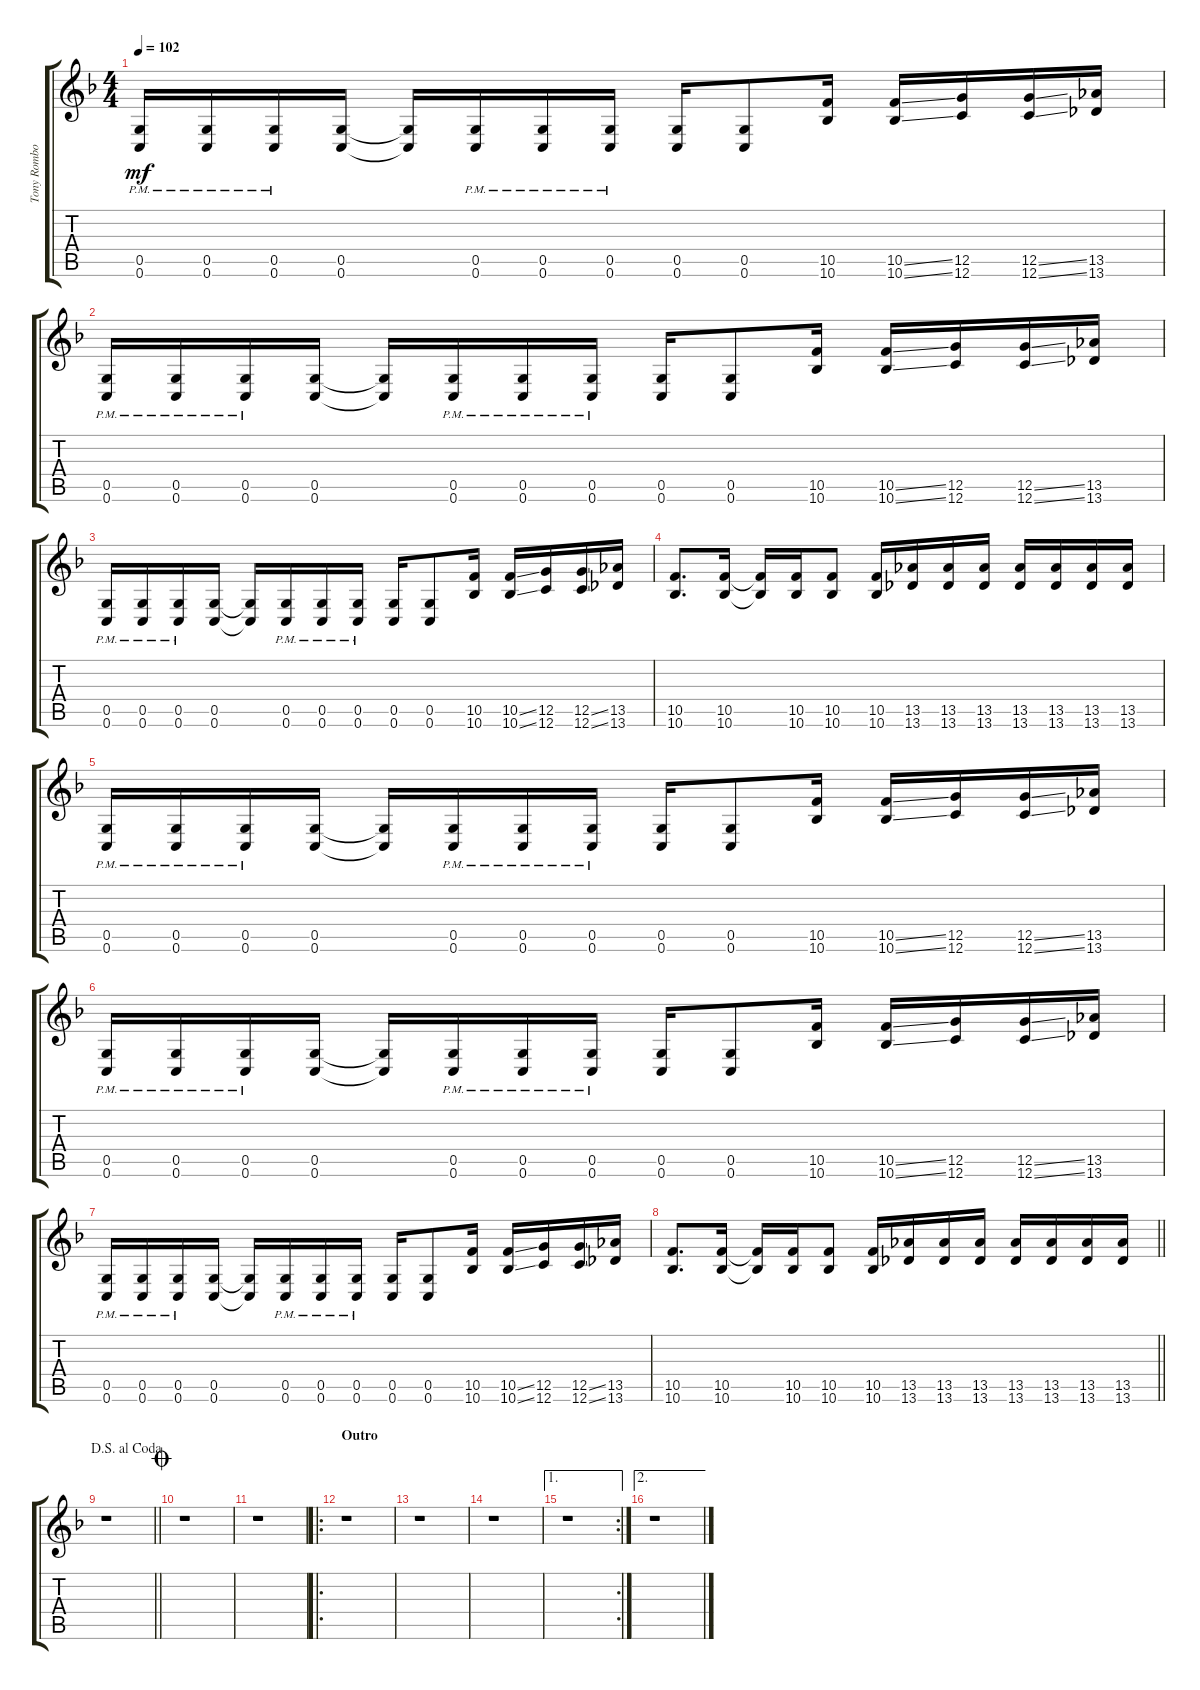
\track ("Tony Rombola" "Tony Rombo") {instrument distortionguitar}
\staff {score tabs}
\tuning (D4 A3 F3 C3 G2 C2) {hide}
\ts (4 4)
\tempo 102
\clef g2
\ks f
(0.5{pm} 0.6{pm}).16{dy mf} (0.5{pm} 0.6{pm}).16 (0.5{pm} 0.6{pm}).16 (0.5 0.6).16 (0.5{t} 0.6{t}).16 (0.5{pm} 0.6{pm}).16 (0.5{pm} 0.6{pm}).16 (0.5{pm} 0.6{pm}).16 (0.5 0.6).16 (0.5 0.6).8 (10.5 10.6).16 (10.5{ss} 10.6{ss}).16 (12.5 12.6).16 (12.5{ss} 12.6{ss}).16 (13.5 13.6).16 |
(0.5{pm} 0.6{pm}).16 (0.5{pm} 0.6{pm}).16 (0.5{pm} 0.6{pm}).16 (0.5 0.6).16 (0.5{t} 0.6{t}).16 (0.5{pm} 0.6{pm}).16 (0.5{pm} 0.6{pm}).16 (0.5{pm} 0.6{pm}).16 (0.5 0.6).16 (0.5 0.6).8 (10.5 10.6).16 (10.5{ss} 10.6{ss}).16 (12.5 12.6).16 (12.5{ss} 12.6{ss}).16 (13.5 13.6).16 |
(0.5{pm} 0.6{pm}).16 (0.5{pm} 0.6{pm}).16 (0.5{pm} 0.6{pm}).16 (0.5 0.6).16 (0.5{t} 0.6{t}).16 (0.5{pm} 0.6{pm}).16 (0.5{pm} 0.6{pm}).16 (0.5{pm} 0.6{pm}).16 (0.5 0.6).16 (0.5 0.6).8 (10.5 10.6).16 (10.5{ss} 10.6{ss}).16 (12.5 12.6).16 (12.5{ss} 12.6{ss}).16 (13.5 13.6).16 |
(10.5 10.6).8{d} (10.5 10.6).16 (10.5{t} 10.6{t}).16 (10.5 10.6).16 (10.5 10.6).8 (10.5 10.6).16 (13.5 13.6).16 (13.5 13.6).16 (13.5 13.6).16 (13.5 13.6).16 (13.5 13.6).16 (13.5 13.6).16 (13.5 13.6).16 |
(0.5{pm} 0.6{pm}).16 (0.5{pm} 0.6{pm}).16 (0.5{pm} 0.6{pm}).16 (0.5 0.6).16 (0.5{t} 0.6{t}).16 (0.5{pm} 0.6{pm}).16 (0.5{pm} 0.6{pm}).16 (0.5{pm} 0.6{pm}).16 (0.5 0.6).16 (0.5 0.6).8 (10.5 10.6).16 (10.5{ss} 10.6{ss}).16 (12.5 12.6).16 (12.5{ss} 12.6{ss}).16 (13.5 13.6).16 |
(0.5{pm} 0.6{pm}).16 (0.5{pm} 0.6{pm}).16 (0.5{pm} 0.6{pm}).16 (0.5 0.6).16 (0.5{t} 0.6{t}).16 (0.5{pm} 0.6{pm}).16 (0.5{pm} 0.6{pm}).16 (0.5{pm} 0.6{pm}).16 (0.5 0.6).16 (0.5 0.6).8 (10.5 10.6).16 (10.5{ss} 10.6{ss}).16 (12.5 12.6).16 (12.5{ss} 12.6{ss}).16 (13.5 13.6).16 |
(0.5{pm} 0.6{pm}).16 (0.5{pm} 0.6{pm}).16 (0.5{pm} 0.6{pm}).16 (0.5 0.6).16 (0.5{t} 0.6{t}).16 (0.5{pm} 0.6{pm}).16 (0.5{pm} 0.6{pm}).16 (0.5{pm} 0.6{pm}).16 (0.5 0.6).16 (0.5 0.6).8 (10.5 10.6).16 (10.5{ss} 10.6{ss}).16 (12.5 12.6).16 (12.5{ss} 12.6{ss}).16 (13.5 13.6).16 |
\barLineRight lightlight
(10.5 10.6).8{d} (10.5 10.6).16 (10.5{t} 10.6{t}).16 (10.5 10.6).16 (10.5 10.6).8 (10.5 10.6).16 (13.5 13.6).16 (13.5 13.6).16 (13.5 13.6).16 (13.5 13.6).16 (13.5 13.6).16 (13.5 13.6).16 (13.5 13.6).16 |
\jump dalsegnoalcoda
\barLineRight lightlight
r.1 |
\jump coda
r.1 |
r.1 |
\ro
\section ("" "Outro")
r.1 |
r.1 |
r.1 |
\ae 1
\rc 2
r.1 |
\ae 2
r.1
